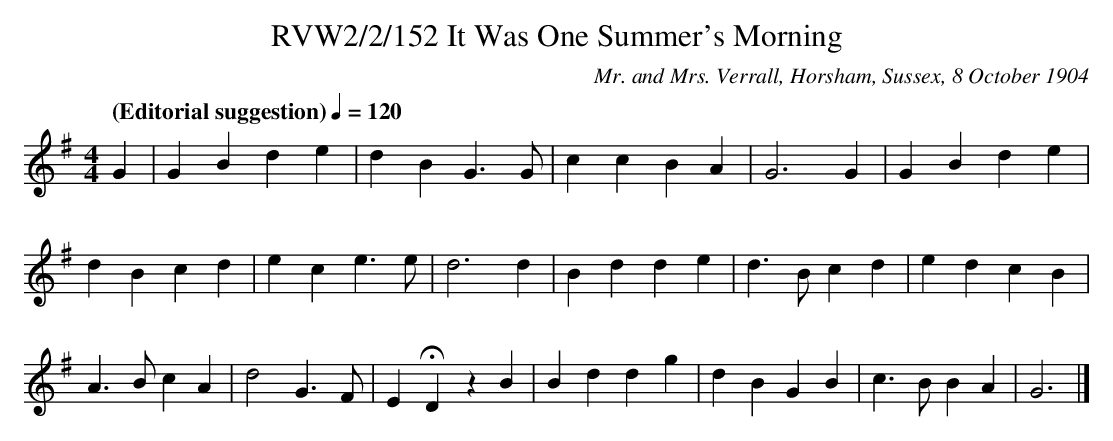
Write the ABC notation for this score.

X:1
T:RVW2/2/152 It Was One Summer's Morning
C:Mr. and Mrs. Verrall, Horsham, Sussex, 8 October 1904
L:1/4
Q: "(Editorial suggestion)" 1/4=120
M:4/4
K:G
G | G B d e | d B G3/2 G/2 | c c B A | G3 G | G B d e |
d B c d | e c e3/2 e/2 | d3 d | B d d e | d3/2 B/2 c d | e d c B |
A3/2 B/2 c A | d2 G3/2 F/2 |E HD z B | B d d g | d B G B | c3/2 B/2 B A | G3 |]
